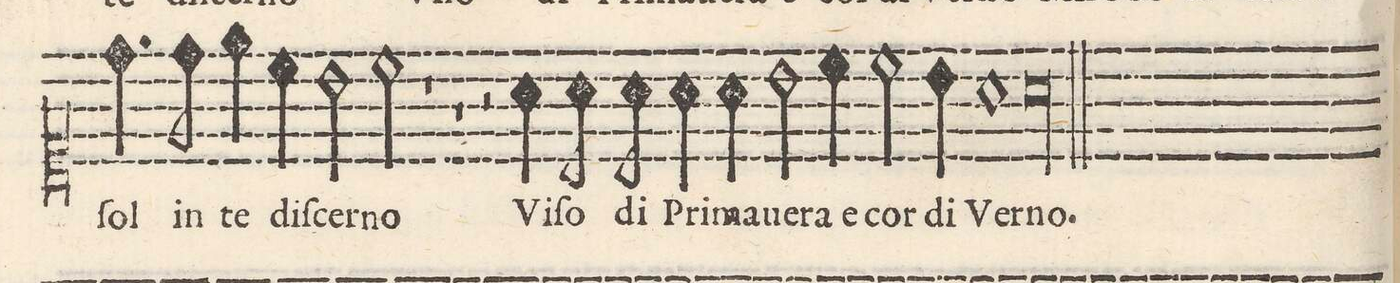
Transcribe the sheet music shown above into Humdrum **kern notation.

**kern	**text
*I"Canto	*
*clefC1	*
*k[]	*
*met(C)	*
*M2/1	*
4.dd\	ſol
8dd\	in
4ee\	te
4cc\	diſ-
=32-	=32-
2b\	-cer-
2cc\	-no
1r	.
=33-	=33-
1r	.
2r	.
4a\	Vi-
8a\	-ſo
8a\	di
=34-	=34-
4a\	Pri-
4a\	-ma-
2b\	-ue-
4cc\	-ra e
2cc\	cor
4b\	di
=35-	=35-
1a	Ver-
00a	-no.
=36-	=36-
=37-	=37-
1ryy	.
=||	=||
*-	*-
